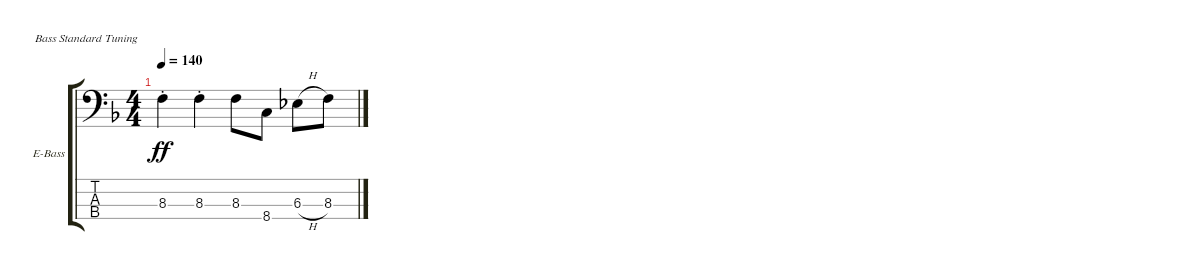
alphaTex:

\defaultSystemsLayout 4
\bracketExtendMode groupsimilarinstruments
\firstSystemTrackNameOrientation horizontal
\otherSystemsTrackNameOrientation horizontal
\track ("Electric Bass" "E-Bass") {instrument electricbassfinger}
\staff {score tabs}
\tuning (G2 D2 A1 E1)
\ts (4 4)
\tempo 140
\clef f4
\ks f
8.3{st}.4{dy ff} 8.3{st}.4 8.3.8 8.4.8 6.3{h}.8 8.3.8
